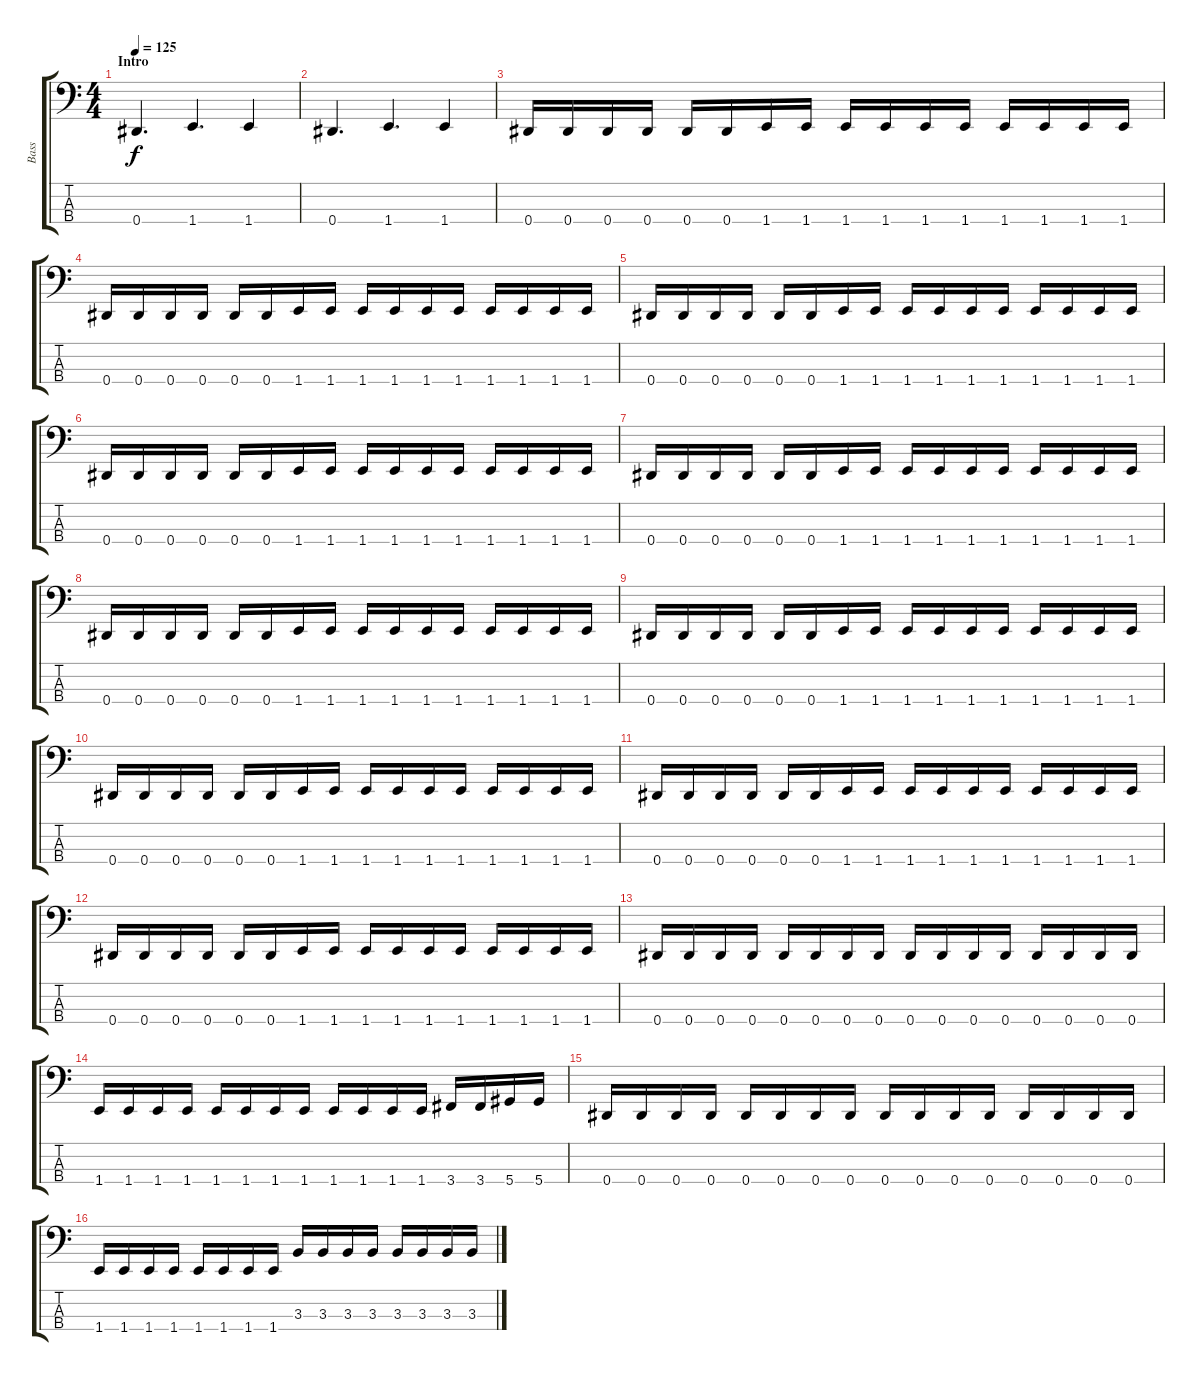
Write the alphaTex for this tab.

\track ("Bass" "Bass") {instrument electricbasspick}
\staff {score tabs}
\tuning (Gb2 Db2 Ab1 Eb1) {hide}
\ts (4 4)
\section ("" "Intro")
\tempo 125
\clef f4
\ks c
0.4.4{d dy f instrument electricbasspick} 1.4.4{d} 1.4.4 |
0.4.4{d} 1.4.4{d} 1.4.4 |
0.4.16 0.4.16 0.4.16 0.4.16 0.4.16 0.4.16 1.4.16 1.4.16 1.4.16 1.4.16 1.4.16 1.4.16 1.4.16 1.4.16 1.4.16 1.4.16 |
0.4.16 0.4.16 0.4.16 0.4.16 0.4.16 0.4.16 1.4.16 1.4.16 1.4.16 1.4.16 1.4.16 1.4.16 1.4.16 1.4.16 1.4.16 1.4.16 |
0.4.16 0.4.16 0.4.16 0.4.16 0.4.16 0.4.16 1.4.16 1.4.16 1.4.16 1.4.16 1.4.16 1.4.16 1.4.16 1.4.16 1.4.16 1.4.16 |
0.4.16 0.4.16 0.4.16 0.4.16 0.4.16 0.4.16 1.4.16 1.4.16 1.4.16 1.4.16 1.4.16 1.4.16 1.4.16 1.4.16 1.4.16 1.4.16 |
0.4.16 0.4.16 0.4.16 0.4.16 0.4.16 0.4.16 1.4.16 1.4.16 1.4.16 1.4.16 1.4.16 1.4.16 1.4.16 1.4.16 1.4.16 1.4.16 |
0.4.16 0.4.16 0.4.16 0.4.16 0.4.16 0.4.16 1.4.16 1.4.16 1.4.16 1.4.16 1.4.16 1.4.16 1.4.16 1.4.16 1.4.16 1.4.16 |
0.4.16 0.4.16 0.4.16 0.4.16 0.4.16 0.4.16 1.4.16 1.4.16 1.4.16 1.4.16 1.4.16 1.4.16 1.4.16 1.4.16 1.4.16 1.4.16 |
0.4.16 0.4.16 0.4.16 0.4.16 0.4.16 0.4.16 1.4.16 1.4.16 1.4.16 1.4.16 1.4.16 1.4.16 1.4.16 1.4.16 1.4.16 1.4.16 |
0.4.16 0.4.16 0.4.16 0.4.16 0.4.16 0.4.16 1.4.16 1.4.16 1.4.16 1.4.16 1.4.16 1.4.16 1.4.16 1.4.16 1.4.16 1.4.16 |
0.4.16 0.4.16 0.4.16 0.4.16 0.4.16 0.4.16 1.4.16 1.4.16 1.4.16 1.4.16 1.4.16 1.4.16 1.4.16 1.4.16 1.4.16 1.4.16 |
0.4.16 0.4.16 0.4.16 0.4.16 0.4.16 0.4.16 0.4.16 0.4.16 0.4.16 0.4.16 0.4.16 0.4.16 0.4.16 0.4.16 0.4.16 0.4.16 |
1.4.16 1.4.16 1.4.16 1.4.16 1.4.16 1.4.16 1.4.16 1.4.16 1.4.16 1.4.16 1.4.16 1.4.16 3.4.16 3.4.16 5.4.16 5.4.16 |
0.4.16 0.4.16 0.4.16 0.4.16 0.4.16 0.4.16 0.4.16 0.4.16 0.4.16 0.4.16 0.4.16 0.4.16 0.4.16 0.4.16 0.4.16 0.4.16 |
1.4.16 1.4.16 1.4.16 1.4.16 1.4.16 1.4.16 1.4.16 1.4.16 3.3.16 3.3.16 3.3.16 3.3.16 3.3.16 3.3.16 3.3.16 3.3.16
